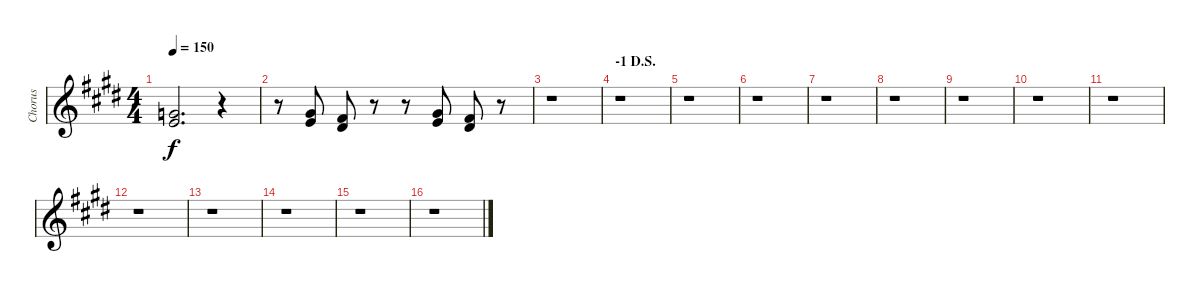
\track ("Chorus" "Chorus") {instrument pad4choir}
\staff {score}
\tuning (E4 B3 G3 D3 A2 E2 B1) {hide}
\ts (4 4)
\tempo 150
\clef g2
\ks e
(0.1 8.2).2{d dy f} r.4 |
r.8 (4.1 5.2).8 (2.1 4.2).8 r.8 r.8 (0.1 9.2).8 (2.1 4.2).8 r.8 |
r.1 |
\section ("" "-1 D.S.")
r.1 |
r.1 |
r.1 |
r.1 |
r.1 |
r.1 |
r.1 |
r.1 |
r.1 |
r.1 |
r.1 |
r.1 |
r.1
